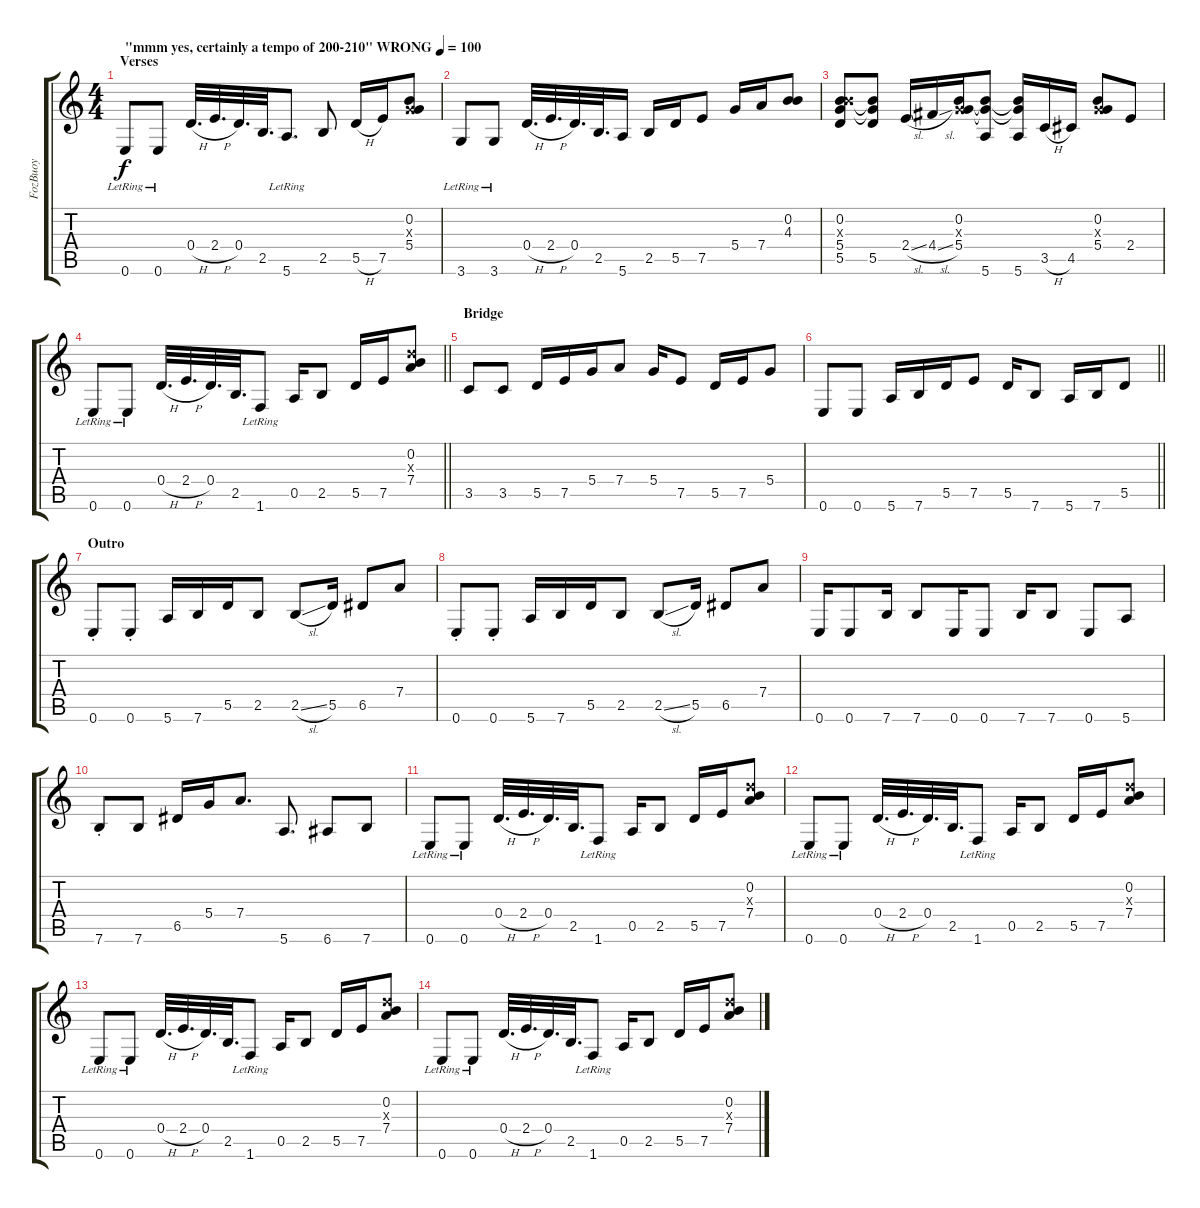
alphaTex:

\track ("FozBuoy" "FozBuoy") {instrument acousticguitarsteel}
\staff {score tabs}
\tuning (E4 B3 G3 D3 A2 E2) {hide}
\ts (4 4)
\section ("" "Verses")
\tempo (100 "\"mmm yes, certainly a tempo of 200-210\" WRONG")
\clef g2
\ks c
0.6{lr}.8{dy f instrument acousticguitarsteel} 0.6{lr}.8 0.4{h}.32{d} 2.4{h}.32{d} 0.4.32{d} 2.5.32{d} 5.6{lr}.8{d} 2.5.8 5.5{h}.16 7.5.16 (0.2 0.3{x} 5.4).8 |
3.6{lr}.8 3.6{lr}.8 0.4{h}.32{d} 2.4{h}.32{d} 0.4.32{d} 2.5.32{d} 5.6.16 2.5.16 5.5.16 7.5.8 5.4.16 7.4.16 (0.2 4.3).8 |
(0.2 4.3{x} 5.4 5.5).8 (0.2{t} 5.4{t} 5.5).8 2.4{sl}.16 4.4{sl}.16 (0.2 0.3{x} 5.4).16 (0.2{t} 5.4{t} 5.6).8 (0.2{t} 5.4{t} 5.6).16 3.5{h}.16 4.5.16 (0.2 0.3{x} 5.4).8 2.4.8 |
\barLineRight lightlight
0.6{lr}.8 0.6{lr}.8 0.4{h}.32{d} 2.4{h}.32{d} 0.4.32{d} 2.5.32{d} 1.6{lr}.8 0.5.16 2.5.8 5.5.16 7.5.16 (0.2 7.3{x} 7.4).8 |
\section ("" "Bridge")
3.5.8 3.5.8 5.5.16 7.5.16 5.4.16 7.4.8 5.4.16 7.5.8 5.5.16 7.5.16 5.4.8 |
\barLineRight lightlight
0.6.8 0.6.8 5.6.16 7.6.16 5.5.16 7.5.8 5.5.16 7.6.8 5.6.16 7.6.16 5.5.8 |
\section ("" "Outro")
0.6{st}.8 0.6{st}.8 5.6.16 7.6.16 5.5.16 2.5.8 2.5{sl}.8 5.5.16 6.5.8 7.4.8 |
0.6{st}.8 0.6{st}.8 5.6.16 7.6.16 5.5.16 2.5.8 2.5{sl}.8 5.5.16 6.5.8 7.4.8 |
0.6.16 0.6.8 7.6.16 7.6.8 0.6.16 0.6.8 7.6.16 7.6.8 0.6.8 5.6.8 |
7.6{st}.8 7.6.8 6.5.16 5.4.16 7.4.8{d} 5.6.8{d} 6.6.8 7.6.8 |
0.6{lr}.8 0.6{lr}.8 0.4{h}.32{d} 2.4{h}.32{d} 0.4.32{d} 2.5.32{d} 1.6{lr}.8 0.5.16 2.5.8 5.5.16 7.5.16 (0.2 7.3{x} 7.4).8 |
0.6{lr}.8 0.6{lr}.8 0.4{h}.32{d} 2.4{h}.32{d} 0.4.32{d} 2.5.32{d} 1.6{lr}.8 0.5.16 2.5.8 5.5.16 7.5.16 (0.2 7.3{x} 7.4).8 |
0.6{lr}.8 0.6{lr}.8 0.4{h}.32{d} 2.4{h}.32{d} 0.4.32{d} 2.5.32{d} 1.6{lr}.8 0.5.16 2.5.8 5.5.16 7.5.16 (0.2 7.3{x} 7.4).8 |
0.6{lr}.8 0.6{lr}.8 0.4{h}.32{d} 2.4{h}.32{d} 0.4.32{d} 2.5.32{d} 1.6{lr}.8 0.5.16 2.5.8 5.5.16 7.5.16 (0.2 7.3{x} 7.4).8
